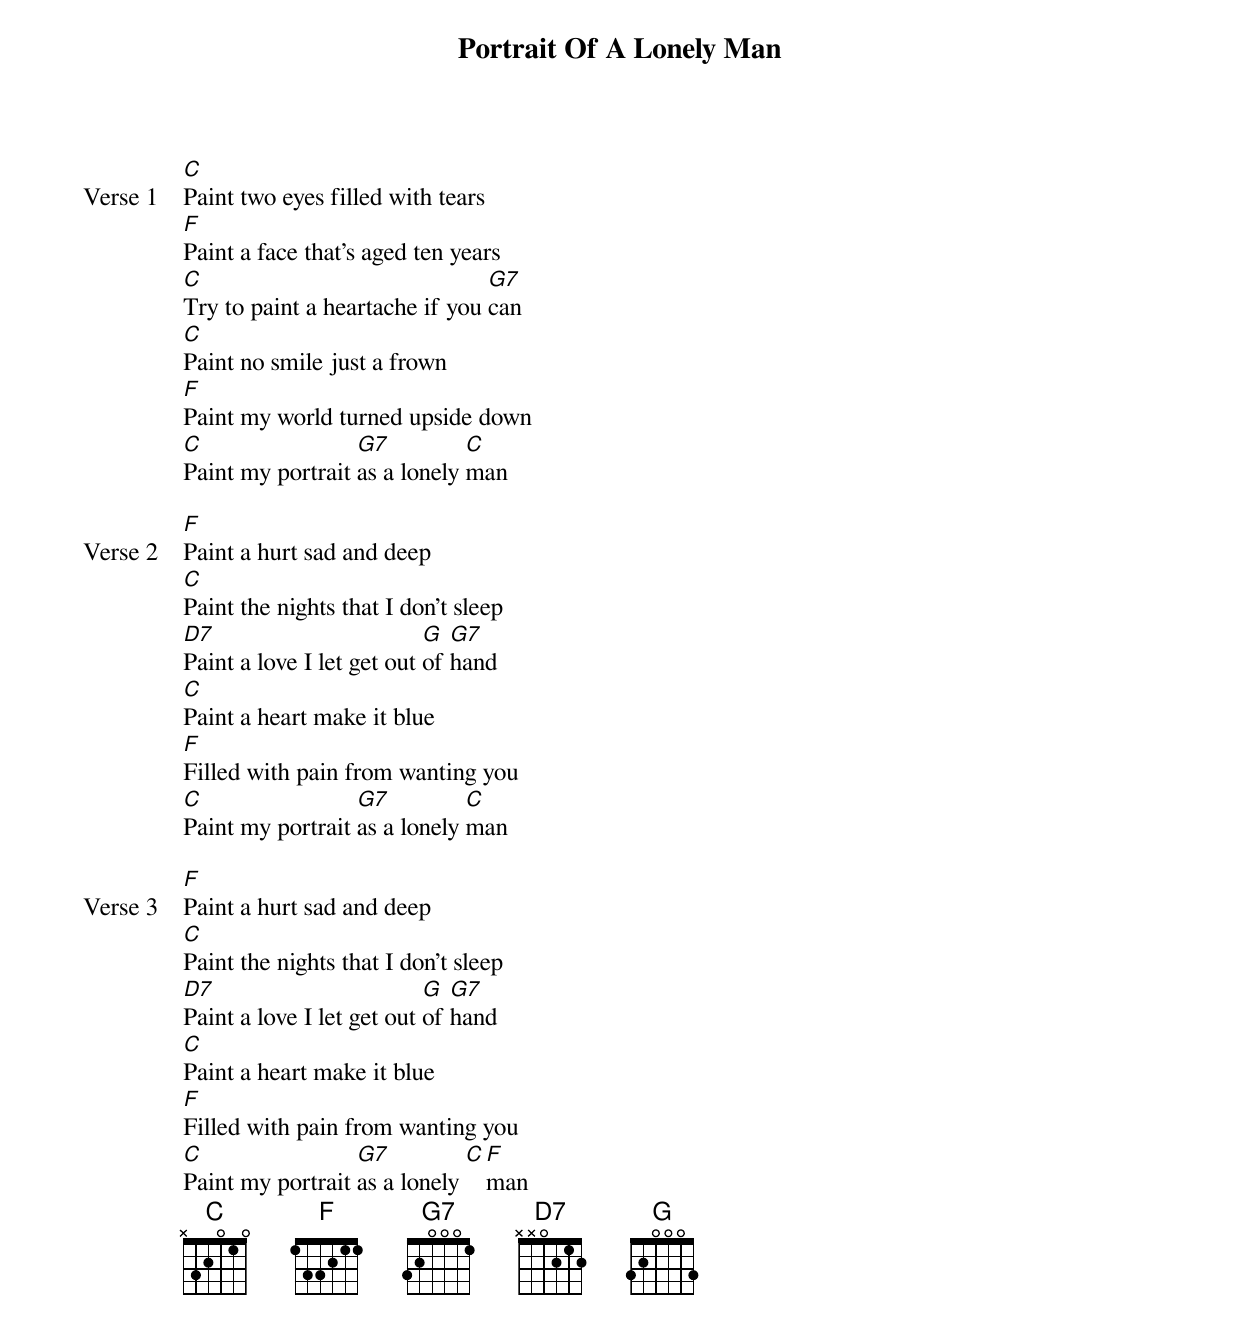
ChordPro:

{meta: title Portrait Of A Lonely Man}
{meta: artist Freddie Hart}
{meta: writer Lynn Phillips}

{start_of_verse: Verse 1}
[C]Paint two eyes filled with tears
[F]Paint a face that's aged ten years
[C]Try to paint a heartache if you [G7]can
[C]Paint no smile just a frown
[F]Paint my world turned upside down
[C]Paint my portrait [G7]as a lonely [C]man
{end_of_verse}

{start_of_verse: Verse 2}
[F]Paint a hurt sad and deep
[C]Paint the nights that I don't sleep
[D7]Paint a love I let get out [G]of [G7]hand
[C]Paint a heart make it blue
[F]Filled with pain from wanting you
[C]Paint my portrait [G7]as a lonely [C]man
{end_of_verse}

{start_of_verse: Verse 3}
[F]Paint a hurt sad and deep
[C]Paint the nights that I don't sleep
[D7]Paint a love I let get out [G]of [G7]hand
[C]Paint a heart make it blue
[F]Filled with pain from wanting you
[C]Paint my portrait [G7]as a lonely [C][F]man
{end_of_verse}
